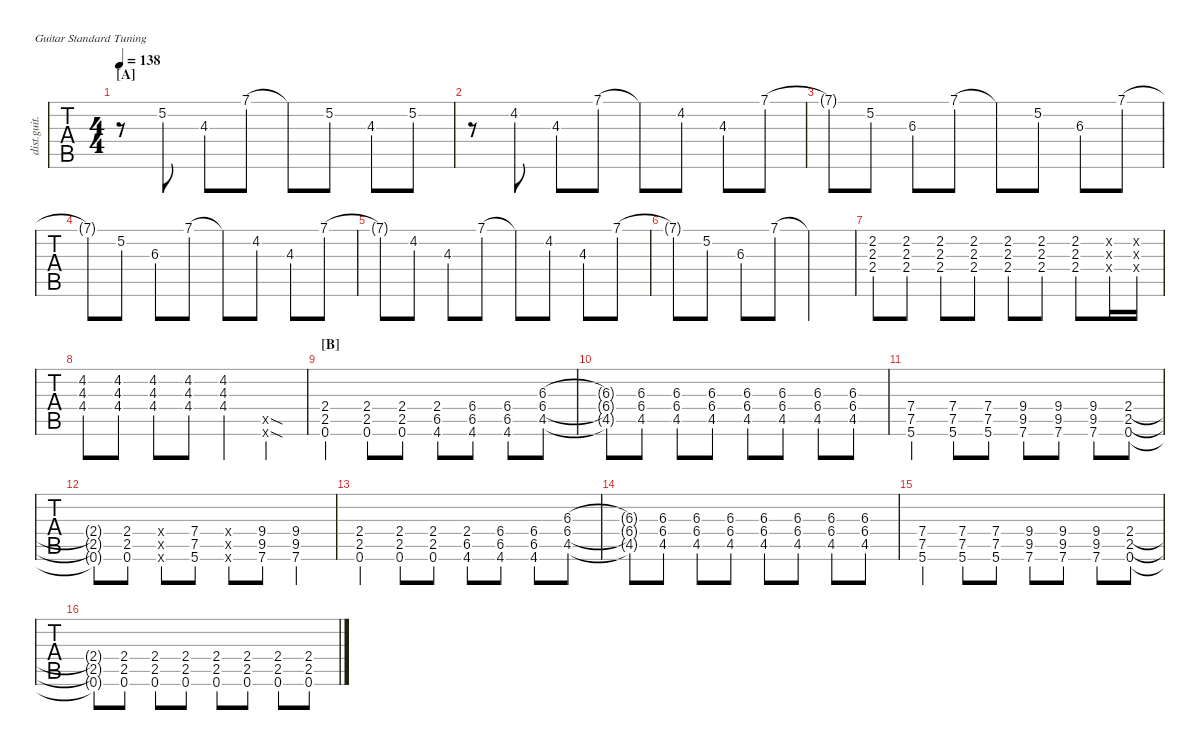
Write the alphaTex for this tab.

\defaultSystemsLayout 4
\hideDynamics
\bracketExtendMode nobrackets
\track ("Distortion Guitar" "dist.guit.") {defaultSystemsLayout 4 instrument distortionguitar}
\staff {tabs}
\tuning (E4 B3 G3 D3 A2 E2)
\ts (4 4)
\section ("A" "")
\tempo 138
\clef g2
\ks c
r.8{dy mf} 5.2.8 4.3.8 7.1.8 7.1{t}.8 5.2.8 4.3.8 5.2.8 |
r.8 4.2{acc #}.8 4.3.8 7.1.8 7.1{t}.8 4.2{acc #}.8 4.3.8 7.1.8 |
7.1{t}.8 5.2.8 6.3{acc #}.8 7.1.8 7.1{t}.8 5.2.8 6.3{acc #}.8 7.1.8 |
7.1{t}.8 5.2.8 6.3{acc #}.8 7.1.8 7.1{t}.8 4.2{acc #}.8 4.3.8 7.1.8 |
7.1{t}.8 4.2{acc #}.8 4.3.8 7.1.8 7.1{t}.8 4.2{acc #}.8 4.3.8 7.1.8 |
7.1{t}.8 5.2.8 6.3{acc #}.8 7.1.8 7.1{t}.2 |
(2.2{acc #} 2.3 2.4).8{instrument distortionguitar} (2.2{acc #} 2.3 2.4).8 (2.2{acc #} 2.3 2.4).8 (2.2{acc #} 2.3 2.4).8 (2.2{acc #} 2.3 2.4).8 (2.2{acc #} 2.3 2.4).8 (2.2{acc #} 2.3 2.4).8 (0.4{x} 0.3{x} 0.2{x}).16 (0.2{x} 0.3{x} 0.4{x}).16 |
(4.2{acc #} 4.3 4.4{acc #}).8 (4.2{acc #} 4.3 4.4{acc #}).8 (4.2{acc #} 4.3 4.4{acc #}).8 (4.2{acc #} 4.3 4.4{acc #}).8 (4.2{acc #} 4.3 4.4{acc #}).4 (0.5{sod x} 0.6{sod x}).4 |
\section ("B" "")
(2.4 2.5 0.6).4 (2.4 2.5 0.6).8 (2.4 2.5 0.6).8 (2.4 6.5{acc #} 4.6{acc #}).8 (6.4{acc #} 6.5{acc #} 4.6{acc #}).8 (6.4{acc #} 6.5{acc #} 4.6{acc #}).8 (6.3{acc #} 6.4{acc #} 4.5{acc #}).8 |
(6.3{t acc #} 6.4{t acc #} 4.5{t acc #}).8 (6.3{acc #} 6.4{acc #} 4.5{acc #}).8 (6.3{acc #} 6.4{acc #} 4.5{acc #}).8 (6.3{acc #} 6.4{acc #} 4.5{acc #}).8 (6.3{acc #} 6.4{acc #} 4.5{acc #}).8 (6.3{acc #} 6.4{acc #} 4.5{acc #}).8 (6.3{acc #} 6.4{acc #} 4.5{acc #}).8 (6.3{acc #} 6.4{acc #} 4.5{acc #}).8 |
(7.4 7.5 5.6).4 (7.4 7.5 5.6).8 (7.4 7.5 5.6).8 (7.6 9.5{acc #} 9.4).8 (7.6 9.5{acc #} 9.4).8 (7.6 9.5{acc #} 9.4).8 (2.4 2.5 0.6).8 |
(2.4{t} 2.5{t} 0.6{t}).8 (0.6 2.5 2.4).8 (0.4{x} 0.5{x} 0.6{x}).8 (5.6 7.5 7.4).8 (0.4{x} 0.5{x} 0.6{x}).8 (7.6 9.5{acc #} 9.4).8 (9.4{st} 9.5{st acc #} 7.6{st}).4 |
(2.4 2.5 0.6).4 (2.4 2.5 0.6).8 (2.4 2.5 0.6).8 (2.4 6.5{acc #} 4.6{acc #}).8 (6.4{acc #} 6.5{acc #} 4.6{acc #}).8 (6.4{acc #} 6.5{acc #} 4.6{acc #}).8 (6.3{acc #} 6.4{acc #} 4.5{acc #}).8 |
(6.3{t acc #} 6.4{t acc #} 4.5{t acc #}).8 (6.3{acc #} 6.4{acc #} 4.5{acc #}).8 (6.3{acc #} 6.4{acc #} 4.5{acc #}).8 (6.3{acc #} 6.4{acc #} 4.5{acc #}).8 (6.3{acc #} 6.4{acc #} 4.5{acc #}).8 (6.3{acc #} 6.4{acc #} 4.5{acc #}).8 (6.3{acc #} 6.4{acc #} 4.5{acc #}).8 (6.3{acc #} 6.4{acc #} 4.5{acc #}).8 |
(7.4 7.5 5.6).4 (7.4 7.5 5.6).8 (7.4 7.5 5.6).8 (7.6 9.5{acc #} 9.4).8 (7.6 9.5{acc #} 9.4).8 (7.6 9.5{acc #} 9.4).8 (2.4 2.5 0.6).8 |
(2.4{t} 2.5{t} 0.6{t}).8 (0.6 2.5 2.4).8 (0.6 2.5 2.4).8 (0.6 2.5 2.4).8 (0.6 2.5 2.4).8 (0.6 2.5 2.4).8 (0.6 2.5 2.4).8 (0.6 2.5 2.4).8
